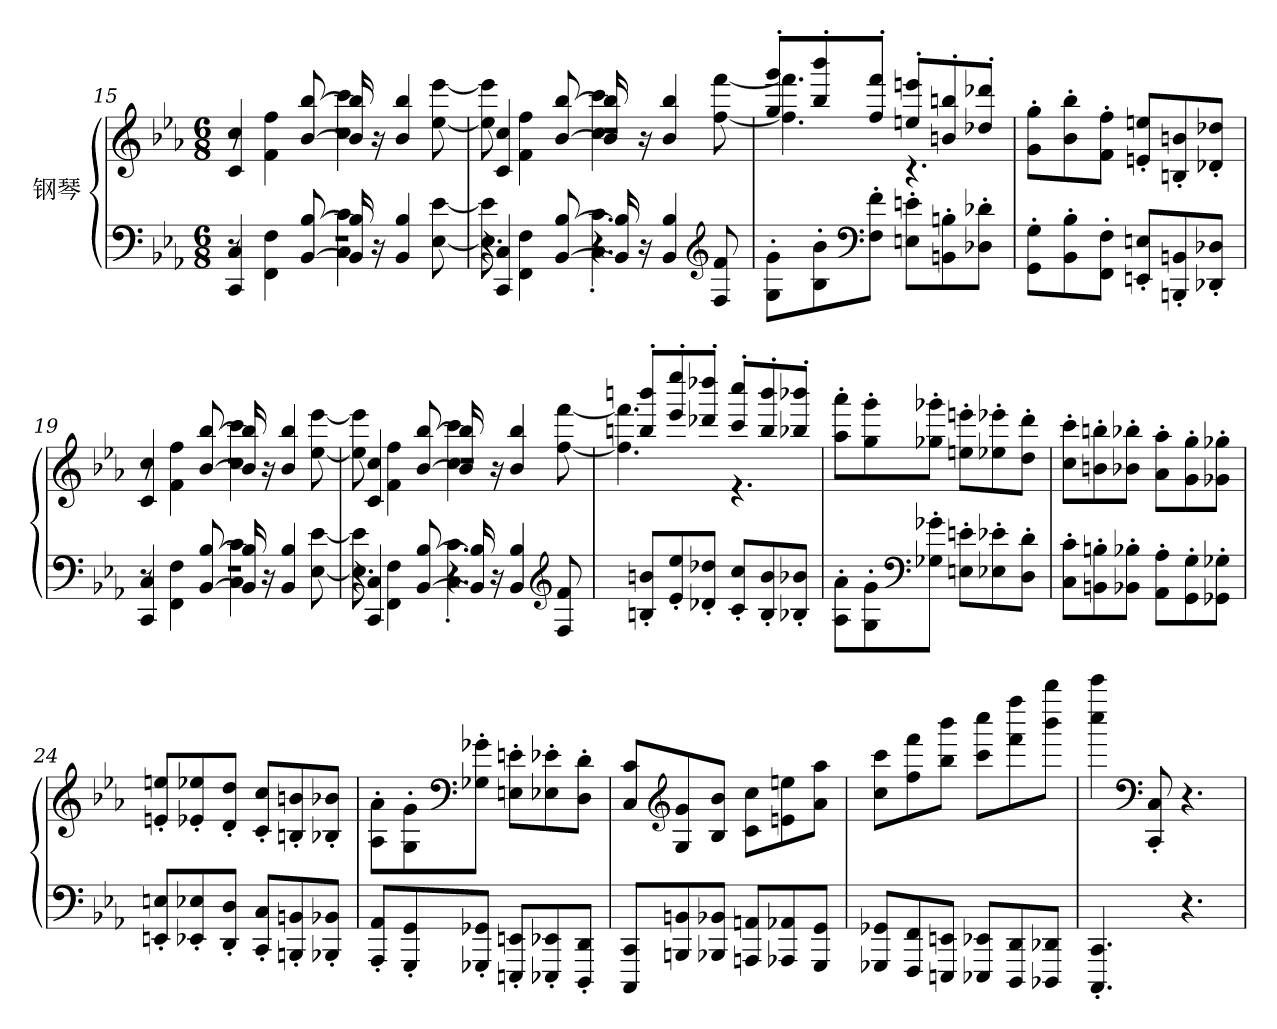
**kern	**kern
*part1	*part1
*staff2	*staff1
*I"钢琴	*
!!LO:LB:g=z
*clefF4	*clefG2
*k[b-e-a-]	*k[b-e-a-]
*M6/8	*M6/8
*MM176	*MM176
=15	=15
*^	*^
*	*^	*	*^
2.r	8r	4CC/ 4C/	2.r	8r	4c/ 4cc/
.	4FF\ 4F\	.	.	4f\ 4ff\	.
.	.	[8BB-/ [8B-/	.	.	[8b-/ [8bb-/
.	4C\ 4c\	16BB-/] 16B-/]	.	4cc\ 4ccc\	16b-/] 16bb-/]
.	.	16r	.	.	16r
.	.	4BB-/ 4B-/	.	.	4b-/ 4bb-/
.	[8E-\ [8e-\	.	.	[8ee-\ [8eee-\	.
=16	=16	=16	=16	=16	=16
4.r	8E-\] 8e-\]	4CC/ 4C/	2.r	8ee-\] 8eee-\]	4c/ 4cc/
.	4FF\ 4F\	.	.	4f\ 4ff\	.
.	.	[8BB-/ [8B-/	.	.	[8b-/ [8bb-/
4r	4.C\' 4.c\'	16BB-/] 16B-/]	.	4cc\ 4ccc\	16b-/] 16bb-/]
.	.	16r	.	.	16r
.	.	4BB-/ 4B-/	.	.	4b-/ 4bb-/
*clefG2	*	*	*	*	*
8F/ 8f/	.	.	.	[8ff\ [8fff\	.
*v	*v	*v	*	*	*
*	*	*v	*v
=17	=17	=17
8G\' 8g\'L	8gg/' 8ggg/'L	4.ff\] 4.fff\]
8B-\' 8b-\'	8bb-/' 8bbb-/'	.
*clefF4	*	*
8F\' 8f\'J	8ff/' 8fff/'J	.
8En\' 8en\'L	8een/' 8eeen/'L	4.r
8BBn\' 8Bn\'	8bn/' 8bbn/'	.
8D-X\' 8d-X\'J	8dd-X/' 8ddd-X/'J	.
*	*v	*v
!!LO:LB:g=z
=18	=18
8GG\' 8G\'L	8g\' 8gg\'L
8BB-\' 8B-\'	8b-\' 8bb-\'
8FF\' 8F\'J	8f\' 8ff\'J
8EEn/' 8En/'L	8en/' 8een/'L
8BBBn/' 8BBn/'	8Bn/' 8bn/'
8DD-X/' 8D-X/'J	8d-X/' 8dd-X/'J
=19	=19
*^	*^
*	*^	*	*^
2.r	8r	4CC/ 4C/	2.r	8r	4c/ 4cc/
.	4FF\ 4F\	.	.	4f\ 4ff\	.
.	.	[8BB-/ [8B-/	.	.	[8b-/ [8bb-/
.	4C\ 4c\	16BB-/] 16B-/]	.	4cc\ 4ccc\	16b-/] 16bb-/]
.	.	16r	.	.	16r
.	.	4BB-/ 4B-/	.	.	4b-/ 4bb-/
.	[8E-\ [8e-\	.	.	[8ee-\ [8eee-\	.
=20	=20	=20	=20	=20	=20
4.r	8E-\] 8e-\]	4CC/ 4C/	2.r	8ee-\] 8eee-\]	4c/ 4cc/
.	4FF\ 4F\	.	.	4f\ 4ff\	.
.	.	[8BB-/ [8B-/	.	.	[8b-/ [8bb-/
4r	4.C\' 4.c\'	16BB-/] 16B-/]	.	4cc\ 4ccc\	16b-/] 16bb-/]
.	.	16r	.	.	16r
.	.	4BB-/ 4B-/	.	.	4b-/ 4bb-/
*clefG2	*	*	*	*	*
8F/ 8f/	.	.	.	[8ff\ [8fff\	.
*v	*v	*v	*	*	*
*	*	*v	*v
=21	=21	=21
8Bn/' 8bn/'L	8bbn/' 8bbbn/'L	4.ff\] 4.fff\]
8e-/' 8ee-/'	8eee-/' 8eeee-/'	.
8d-X/' 8dd-X/'J	8ddd-X/' 8dddd-X/'J	.
8c/' 8cc/'L	8ccc/' 8cccc/'L	4.r
8B/' 8b/'	8bb/' 8bbb/'	.
8B-X/' 8b-X/'J	8bb-X/' 8bbb-X/'J	.
*	*v	*v
!!LO:PB:g=z
=22	=22
8A-\' 8a-\'L	8aa-\' 8aaa-\'L
8G\' 8g\'	8gg\' 8ggg\'
*clefF4	*
8G-X\' 8g-X\'J	8gg-X\' 8ggg-X\'J
8En\' 8en\'L	8een\' 8eeen\'L
8E-X\' 8e-X\'	8ee-X\' 8eee-X\'
8D\' 8d\'J	8dd\' 8ddd\'J
=23	=23
8C\' 8c\'L	8cc\' 8ccc\'L
8BBn\' 8Bn\'	8bn\' 8bbn\'
8BB-X\' 8B-X\'J	8b-X\' 8bb-X\'J
8AA-\' 8A-\'L	8a-\' 8aa-\'L
8GG\' 8G\'	8g\' 8gg\'
8GG-X\' 8G-X\'J	8g-X\' 8gg-X\'J
=24	=24
8EEn/' 8En/'L	8en/' 8een/'L
8EE-X/' 8E-X/'	8e-X/' 8ee-X/'
8DD/' 8D/'J	8d/' 8dd/'J
8CC/' 8C/'L	8c/' 8cc/'L
8BBBn/' 8BBn/'	8Bn/' 8bn/'
8BBB-X/' 8BB-X/'J	8B-X/' 8b-X/'J
=25	=25
8AAA-/' 8AA-/'L	8A-\' 8a-\'L
8GGG/' 8GG/'	8G\' 8g\'
*	*clefF4
8GGG-X/' 8GG-X/'J	8G-X\' 8g-X\'J
8EEEn/' 8EEn/'L	8En\' 8en\'L
8EEE-X/' 8EE-X/'	8E-X\' 8e-X\'
8DDD/' 8DD/'J	8D\' 8d\'J
!!LO:LB:g=z
=26	=26
8CCC/ 8CC/L	8C/ 8c/L
*	*clefG2
8BBBn/ 8BBn/	8G/ 8g/
8BBB-X/ 8BB-X/J	8B-/ 8b-/J
8AAAn/ 8AAn/L	8c\ 8cc\L
8AAA-X/ 8AA-X/	8en\ 8een\
8GGG/ 8GG/J	8a-\ 8aa-\J
=27	=27
8GGG-X/ 8GG-X/L	8cc\ 8ccc\L
8FFF/ 8FF/	8ff\ 8fff\
8EEEn/ 8EEn/J	8bb-\ 8bbb-\J
8EEE-X/ 8EE-X/L	8ccc\ 8cccc\L
8DDD/ 8DD/	8fff\ 8ffff\
8DDD-X/ 8DD-X/J	8bbb-\ 8bbbb-\J
=28	=28
4.CCC/' 4.CC/'	4cccc\ 4ccccc\
*	*clefF4
.	8CC/' 8C/'
4.r	4.r
=	=
*-	*-
